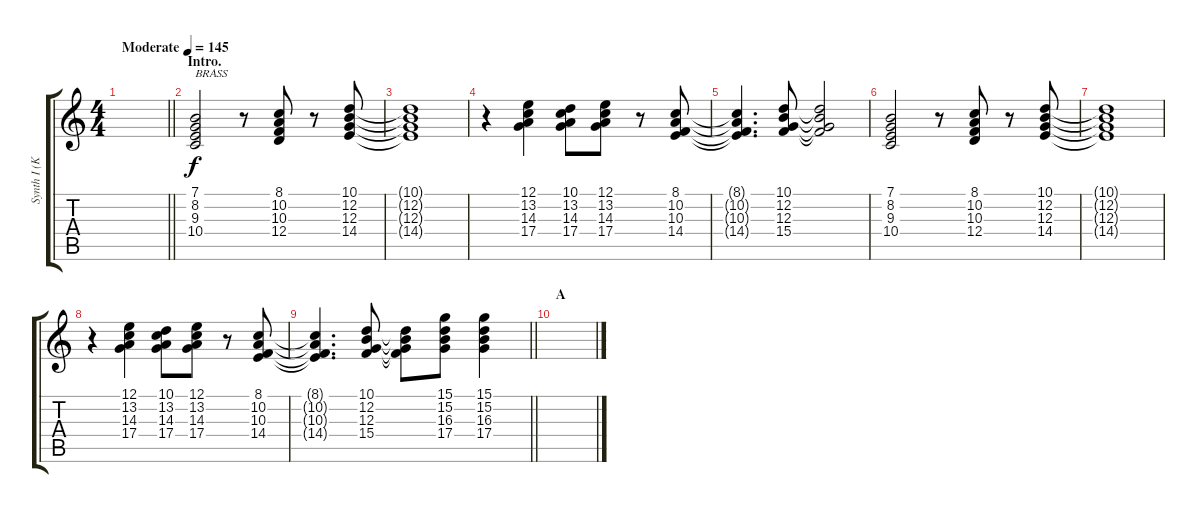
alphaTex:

\track ("Synth I (Kotobuki Tsumugi)" "Synth I (K") {instrument synthbrass1}
\staff {score tabs}
\tuning (E4 B3 G3 D3 A2 E2) {hide}
\ts (4 4)
\tempo (145 "Moderate")
\clef g2
\barLineRight lightlight
\ks c
|
\section ("" "Intro.")
(7.1 8.2 9.3 10.4).2{txt "BRASS"} r.8 (8.1 10.2 10.3 12.4).8 r.8 (10.1 12.2 12.3 14.4).8 |
(10.1{t} 12.2{t} 12.3{t} 14.4{t}).1 |
r.4 (12.1 13.2 14.3 17.4).4 (10.1 13.2 14.3 17.4).8 (12.1 13.2 14.3 17.4).8 r.8 (8.1 10.2 10.3 14.4).8 |
(8.1{t} 10.2{t} 10.3{t} 14.4{t}).4{d} (10.1 12.2 12.3 15.4).8 (10.1{t} 12.2{t} 12.3{t} 15.4{t}).2 |
(7.1 8.2 9.3 10.4).2 r.8 (8.1 10.2 10.3 12.4).8 r.8 (10.1 12.2 12.3 14.4).8 |
(10.1{t} 12.2{t} 12.3{t} 14.4{t}).1 |
r.4 (12.1 13.2 14.3 17.4).4 (10.1 13.2 14.3 17.4).8 (12.1 13.2 14.3 17.4).8 r.8 (8.1 10.2 10.3 14.4).8 |
\barLineRight lightlight
(8.1{t} 10.2{t} 10.3{t} 14.4{t}).4{d} (10.1 12.2 12.3 15.4).8 (10.1{t} 12.2{t} 12.3{t} 15.4{t}).8 (15.1 15.2 16.3 17.4).8 (15.1 15.2 16.3 17.4).4 |
\section ("" "A")
